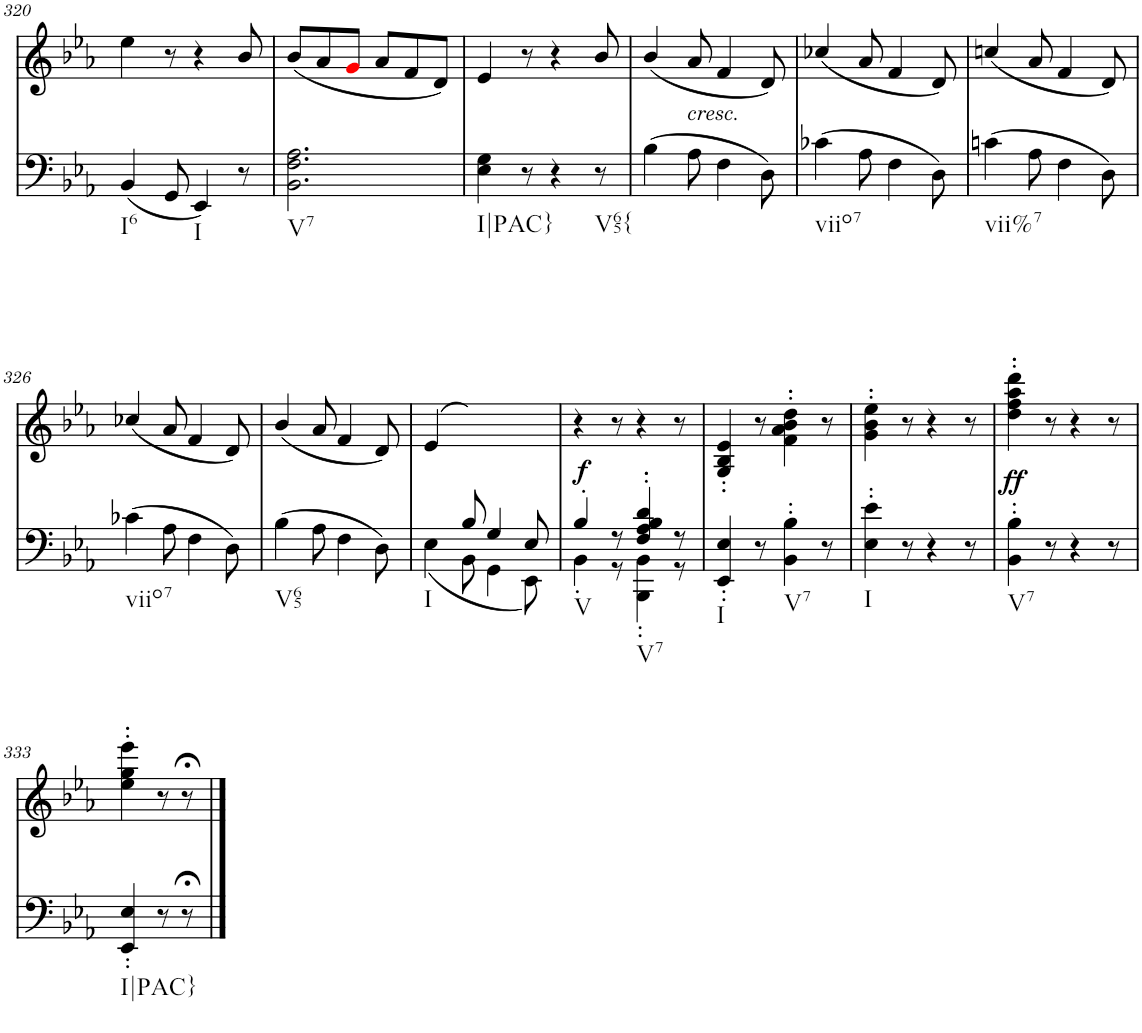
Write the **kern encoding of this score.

**kern	**kern	**text	**dynam
*part2	*part1	*part1	*part1
*staff2	*staff1	*staff1	*staff1
*I"piano	*I"piano	*	*
*I'Pno	*I'Pno	*	*
!!LO:PB:g=z
*clefF4	*clefG2	*	*
*k[b-e-a-]	*k[b-e-a-]	*	*
*E-:	*E-:	*	*
*M6/8	*M6/8	*	*
=320	=320	=320	=320
!LO:TX:b:t=I6	!	!	!
(4BB-/	4ee-\	.	.
8GG/	8r	.	.
!LO:TX:b:t=I	!	!	!
4EE-/)	4r	.	.
8r	8b-/	.	.
=321	=321	=321	=321
!LO:TX:b:t=V7	!	!	!
2.BB-\ 2.F\ 2.A-\	(8b-/L	.	.
.	8a-/	.	.
.	8gi/J	.	.
.	8a-/L	.	.
.	8f/	.	.
.	8d/J)	.	.
=322	=322	=322	=322
!LO:TX:b:t=I|PAC}	!	!	!
4E-\ 4G\	4e-/	.	.
8r	8r	.	.
4r	4r	.	.
!LO:TX:b:t=V65{	!	!	!
8r	8b-/	.	.
=323	=323	=323	=323
!	!	!LO:LY:b	!
(4B-\	(4b-/	<	.
!	!LO:TX:b:i:t=cresc.	!	!
8A-\	8a-/	.	.
4F\	4f/	.	.
8D\)	8d/)	.	.
=324	=324	=324	=324
!LO:TX:b:t=viio7	!	!	!
(4c-X\	(4cc-X/	.	.
8A-\	8a-/	.	.
4F\	4f/	.	.
8D\)	8d/)	.	.
=325	=325	=325	=325
!LO:TX:b:t=vii%7	!	!	!
(4cn\	(4ccn/	.	.
8A-\	8a-/	.	.
4F\	4f/	.	.
8D\)	8d/)	.	.
!!LO:LB:g=z
=326	=326	=326	=326
!LO:TX:b:t=viio7	!	!	!
(4c-X\	(4cc-X/	.	.
8A-\	8a-/	.	.
4F\	4f/	.	.
8D\)	8d/)	.	.
=327	=327	=327	=327
!LO:TX:b:t=V65	!	!	!
(4B-\	(4b-/	.	.
8A-\	8a-/	.	.
4F\	4f/	.	.
8D\)	8d/)	.	.
=328	=328	=328	=328
*^	*	*	*
!LO:TX:b:t=I	!	!	!	!
!	!	!	!LO:LY:b	!
4ryy	(4E-\	(>4e-/	f	.
8B-/	8BB-\	8ryy)	.	.
4G/	4GG\	4ryy	.	.
8E-/	8EE-\)	8ryy	.	.
=329	=329	=329	=329	=329
!LO:TX:b:t=V	!	!	!	!
!	!	!	!	!LO:DY:b
4B-'/	4BB-'\	4r	.	f
8r	8r	8r	.	.
!LO:TX:b:t=V7	!	!	!	!
4F/' 4A-/' 4B-/' 4d/'	4BBB-\' 4BB-\'	4r	.	.
8r	8r	8r	.	.
=330	=330	=330	=330	=330
!LO:TX:b:t=I	!	!	!	!
*v	*v	*	*	*
4EE-/' 4E-/'	4G/' 4B-/' 4e-/'	.	.
8r	8r	.	.
!LO:TX:b:t=V7	!	!	!
4BB-\' 4B-\'	4f\' 4a-\' 4b-\' 4dd\'	.	.
8r	8r	.	.
=331	=331	=331	=331
!LO:TX:b:t=I	!	!	!
4E-\' 4e-\'	4g\' 4b-\' 4ee-\'	.	.
8r	8r	.	.
4r	4r	.	.
8r	8r	.	.
=332	=332	=332	=332
!LO:TX:b:t=V7	!	!	!
!	!	!LO:LY:b	!LO:DY:b
4BB-\' 4B-\'	4dd\' 4ff\' 4aa-\' 4ddd\'	ff	ff
8r	8r	.	.
4r	4r	.	.
8r	8r	.	.
!!LO:LB:g=z
=333	=333	=333	=333
!LO:TX:b:t=I|PAC}	!	!	!
4EE-/' 4E-/'	4ee-\' 4gg\' 4eee-\'	.	.
8r	8r	.	.
8r;<	8r;<	.	.
==	==	==	==
*-	*-	*-	*-
